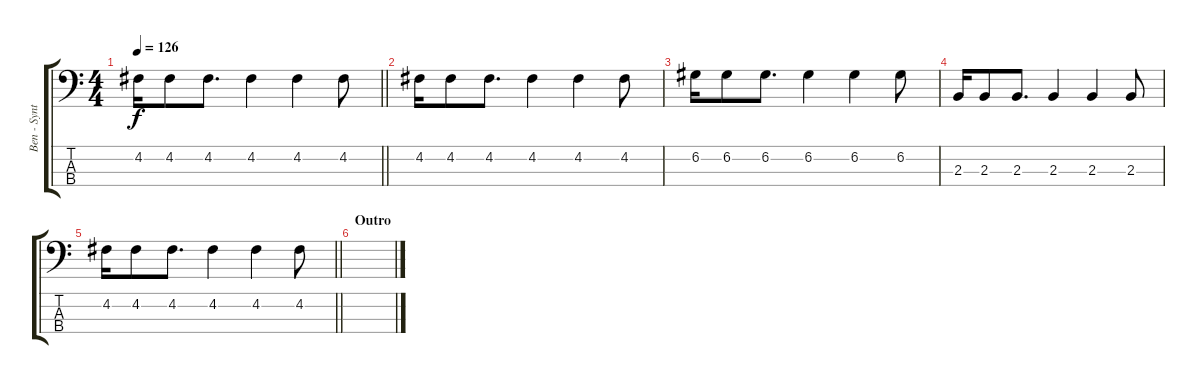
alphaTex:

\track ("Ben - Synth Bass" "Ben - Synt") {instrument synthbass2}
\staff {score tabs}
\tuning (G2 D2 A1 E1) {hide}
\ts (4 4)
\tempo 126
\clef f4
\barLineRight lightlight
\ks c
4.2.16{dy f} 4.2.8 4.2.8{d} 4.2.4 4.2.4 4.2.8 |
4.2.16 4.2.8 4.2.8{d} 4.2.4 4.2.4 4.2.8 |
6.2.16 6.2.8 6.2.8{d} 6.2.4 6.2.4 6.2.8 |
2.3.16 2.3.8 2.3.8{d} 2.3.4 2.3.4 2.3.8 |
\barLineRight lightlight
4.2.16 4.2.8 4.2.8{d} 4.2.4 4.2.4 4.2.8 |
\section ("" "Outro")
